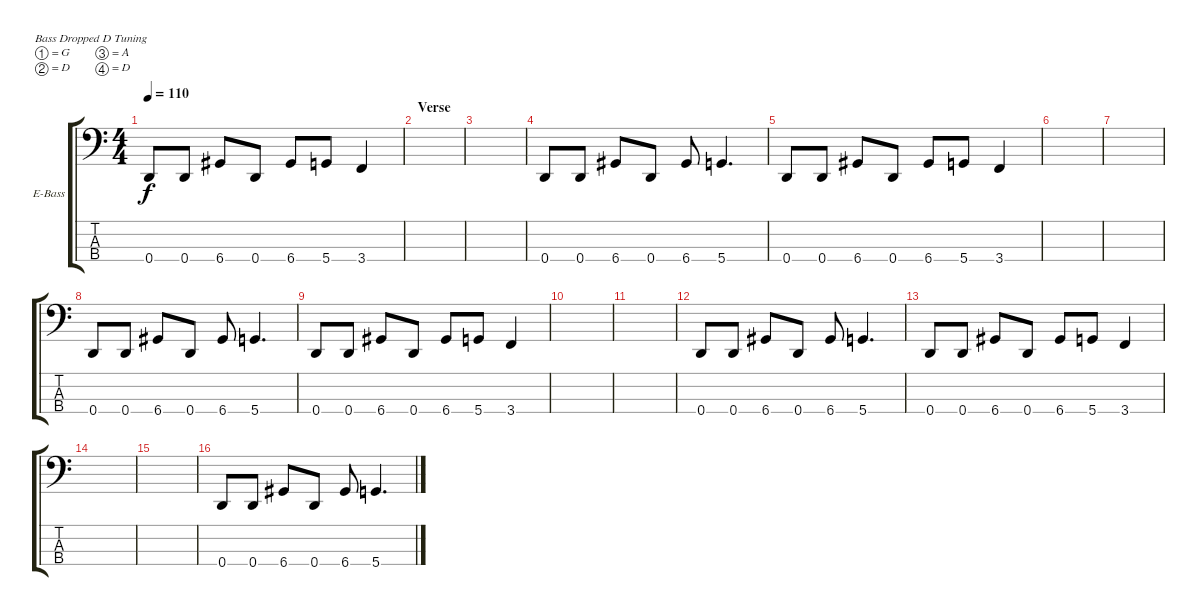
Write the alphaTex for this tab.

\bracketExtendMode groupsimilarinstruments
\firstSystemTrackNameOrientation horizontal
\otherSystemsTrackNameOrientation horizontal
\track ("Electric Bass" "E-Bass") {instrument electricbassfinger}
\staff {score tabs}
\tuning (G2 D2 A1 D1)
\ts (4 4)
\tempo 110
\clef f4
\ks c
0.4.8{dy f} 0.4.8 6.4.8 0.4.8 6.4.8 5.4.8 3.4.4 |
\section ("" "Verse")
|
|
0.4.8 0.4.8 6.4.8 0.4.8 6.4.8 5.4.4{d} |
0.4.8 0.4.8 6.4.8 0.4.8 6.4.8 5.4.8 3.4.4 |
|
|
0.4.8 0.4.8 6.4.8 0.4.8 6.4.8 5.4.4{d} |
0.4.8 0.4.8 6.4.8 0.4.8 6.4.8 5.4.8 3.4.4 |
|
|
0.4.8 0.4.8 6.4.8 0.4.8 6.4.8 5.4.4{d} |
0.4.8 0.4.8 6.4.8 0.4.8 6.4.8 5.4.8 3.4.4 |
|
|
0.4.8 0.4.8 6.4.8 0.4.8 6.4.8 5.4.4{d}
